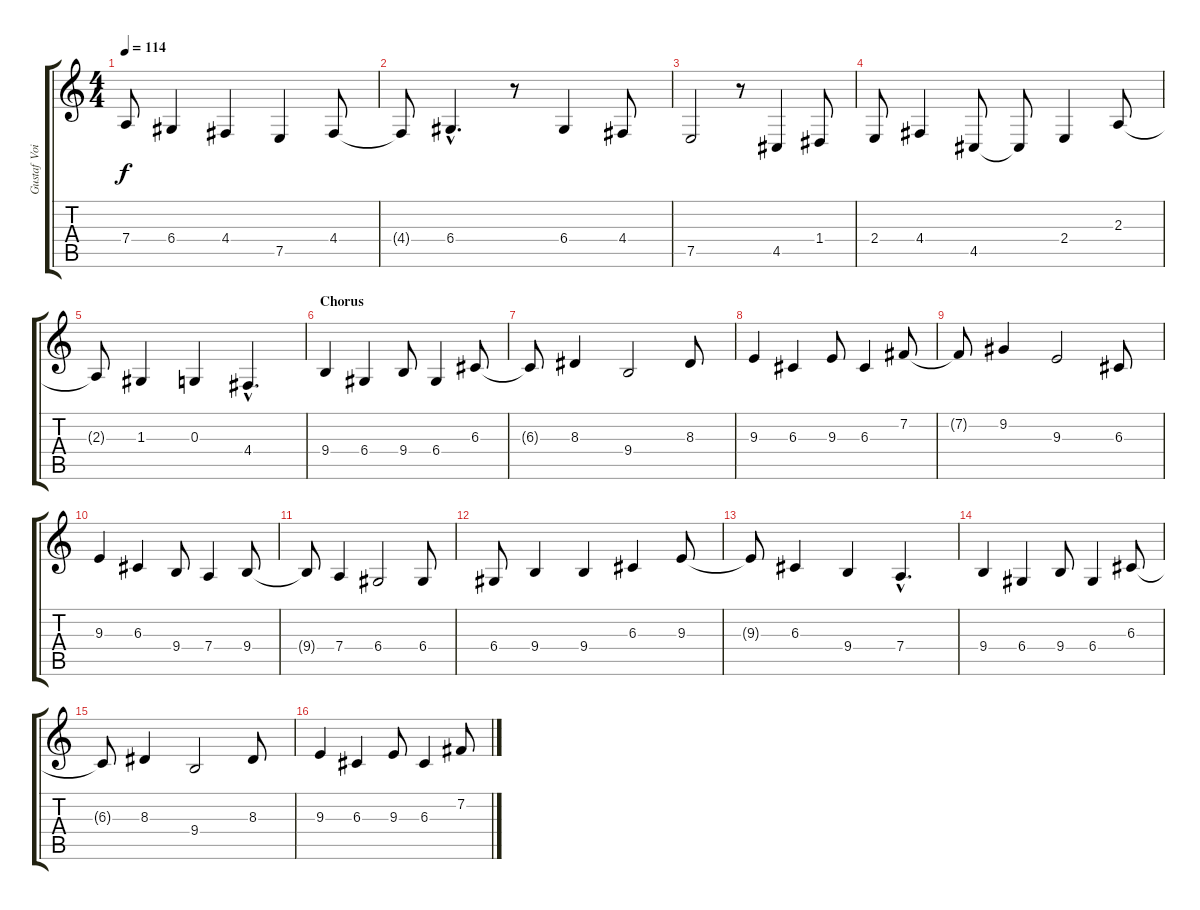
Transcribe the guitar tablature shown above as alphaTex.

\track ("Gustaf Voice" "Gustaf Voi") {instrument altosax}
\staff {score tabs}
\tuning (E4 B3 G3 D3 A2 E2) {hide}
\ts (4 4)
\tempo 114
\clef g2
\ks c
7.4.8{dy f} 6.4.4 4.4.4 7.5.4 4.4.8 |
4.4{t}.8 6.4{hac}.4{d} r.8 6.4.4 4.4.8 |
7.5.2 r.8 4.5.4 1.4.8 |
2.4.8 4.4.4 4.5.8 4.5{t}.8 2.4.4 2.3.8 |
2.3{t}.8 1.3.4 0.3.4 4.4{hac}.4{d} |
\section ("" "Chorus")
9.4.4 6.4.4 9.4.8 6.4.4 6.3.8 |
6.3{t}.8 8.3.4 9.4.2 8.3.8 |
9.3.4 6.3.4 9.3.8 6.3.4 7.2.8 |
7.2{t}.8 9.2.4 9.3.2 6.3.8 |
9.3.4 6.3.4 9.4.8 7.4.4 9.4.8 |
9.4{t}.8 7.4.4 6.4.2 6.4.8 |
6.4.8 9.4.4 9.4.4 6.3.4 9.3.8 |
9.3{t}.8 6.3.4 9.4.4 7.4{hac}.4{d} |
9.4.4 6.4.4 9.4.8 6.4.4 6.3.8 |
6.3{t}.8 8.3.4 9.4.2 8.3.8 |
9.3.4 6.3.4 9.3.8 6.3.4 7.2.8
